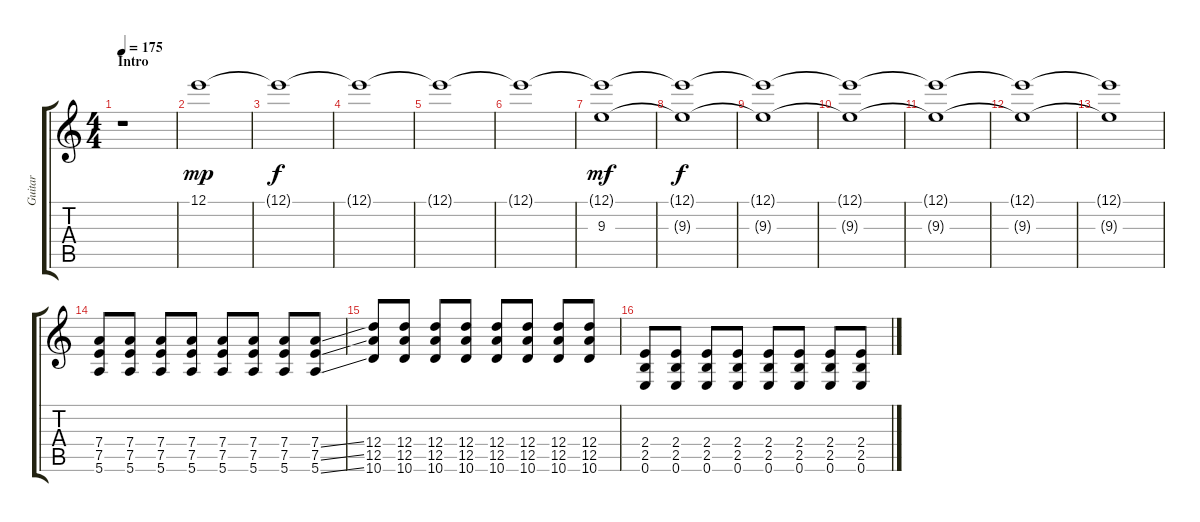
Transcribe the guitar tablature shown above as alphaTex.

\track ("Guitar" "Guitar") {instrument overdrivenguitar}
\staff {score tabs}
\tuning (E4 B3 G3 D3 A2 E2) {hide}
\ts (4 4)
\section ("" "Intro")
\tempo 175
\clef g2
\ks c
r.1{dy mp volume 1 instrument overdrivenguitar} |
12.1.1{volume 13} |
12.1{t}.1{dy f} |
12.1{t}.1 |
12.1{t}.1 |
12.1{t}.1 |
(12.1{t} 9.3).1{dy mf} |
(12.1{t} 9.3{t}).1{dy f} |
(12.1{t} 9.3{t}).1 |
(12.1{t} 9.3{t}).1 |
(12.1{t} 9.3{t}).1 |
(12.1{t} 9.3{t}).1 |
(12.1{t} 9.3{t}).1 |
(7.4 7.5 5.6).8 (7.4 7.5 5.6).8 (7.4 7.5 5.6).8 (7.4 7.5 5.6).8 (7.4 7.5 5.6).8 (7.4 7.5 5.6).8 (7.4 7.5 5.6).8 (7.4{ss} 7.5{ss} 5.6{ss}).8 |
(12.4 12.5 10.6).8 (12.4 12.5 10.6).8 (12.4 12.5 10.6).8 (12.4 12.5 10.6).8 (12.4 12.5 10.6).8 (12.4 12.5 10.6).8 (12.4 12.5 10.6).8 (12.4 12.5 10.6).8 |
(2.4 2.5 0.6).8 (2.4 2.5 0.6).8 (2.4 2.5 0.6).8 (2.4 2.5 0.6).8 (2.4 2.5 0.6).8 (2.4 2.5 0.6).8 (2.4 2.5 0.6).8 (2.4 2.5 0.6).8
